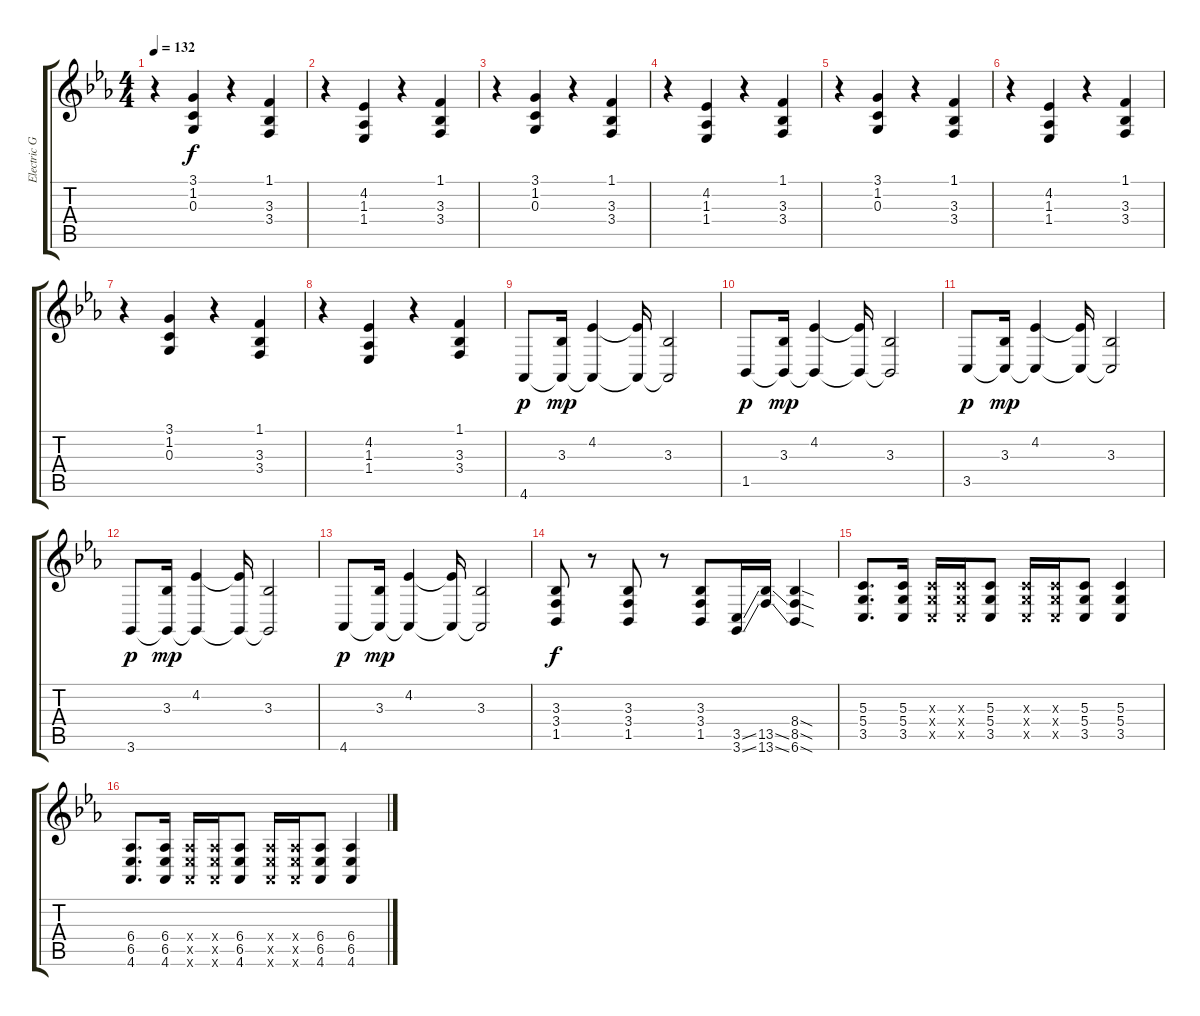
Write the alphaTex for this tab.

\track ("Electric Guitar" "Electric G") {instrument violin}
\staff {score tabs}
\tuning (E4 B3 G3 D3 A2 E2) {hide}
\ts (4 4)
\tempo 132
\clef g2
\ks eb
r.4{dy f} (3.1 1.2 0.3).4 r.4 (1.1 3.3 3.4).4 |
r.4 (4.2 1.3 1.4).4 r.4 (1.1 3.3 3.4).4 |
r.4 (3.1 1.2 0.3).4 r.4 (1.1 3.3 3.4).4 |
r.4 (4.2 1.3 1.4).4 r.4 (1.1 3.3 3.4).4 |
r.4 (3.1 1.2 0.3).4 r.4 (1.1 3.3 3.4).4 |
r.4 (4.2 1.3 1.4).4 r.4 (1.1 3.3 3.4).4 |
r.4 (3.1 1.2 0.3).4 r.4 (1.1 3.3 3.4).4 |
r.4 (4.2 1.3 1.4).4 r.4 (1.1 3.3 3.4).4 |
4.6.8{dy p} (3.3 4.6{t}).16{dy mp} (4.2 4.6{t}).4 (4.2{t} 4.6{t}).16 (3.3 4.6{t}).2 |
1.5.8{dy p} (3.3 1.5{t}).16{dy mp} (4.2 1.5{t}).4 (4.2{t} 1.5{t}).16 (3.3 1.5{t}).2 |
3.5.8{dy p} (3.3 3.5{t}).16{dy mp} (4.2 3.5{t}).4 (4.2{t} 3.5{t}).16 (3.3 3.5{t}).2 |
3.6.8{dy p} (3.3 3.6{t}).16{dy mp} (4.2 3.6{t}).4 (4.2{t} 3.6{t}).16 (3.3 3.6{t}).2 |
4.6.8{dy p} (3.3 4.6{t}).16{dy mp} (4.2 4.6{t}).4 (4.2{t} 4.6{t}).16 (3.3 4.6{t}).2 |
(3.3 3.4 1.5).8{dy f} r.8 (3.3 3.4 1.5).8 r.8 (3.3 3.4 1.5).8 (3.5{ss} 3.6{ss}).16 (13.5{ss} 13.6{ss}).16 (8.4{sod} 8.5{sod} 6.6{sod}).4 |
(5.3 5.4 3.5).8{d} (5.3 5.4 3.5).16 (5.3{x} 5.4{x} 3.5{x}).16 (5.3{x} 5.4{x} 3.5{x}).16 (5.3 5.4 3.5).8 (5.3{x} 5.4{x} 3.5{x}).16 (5.3{x} 5.4{x} 3.5{x}).16 (5.3 5.4 3.5).8 (5.3 5.4 3.5).4 |
(6.4 6.5 4.6).8{d} (6.4 6.5 4.6).16 (6.4{x} 6.5{x} 4.6{x}).16 (6.4{x} 6.5{x} 4.6{x}).16 (6.4 6.5 4.6).8 (6.4{x} 6.5{x} 4.6{x}).16 (6.4{x} 6.5{x} 4.6{x}).16 (6.4 6.5 4.6).8 (6.4 6.5 4.6).4
